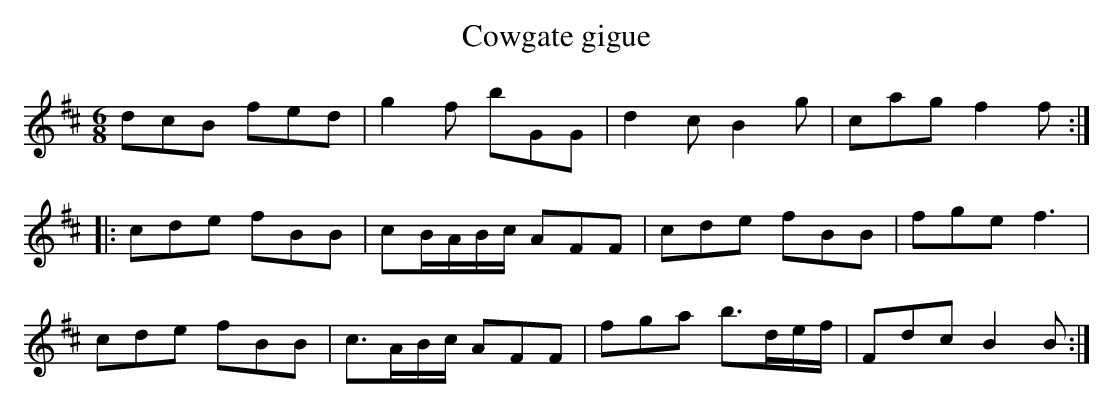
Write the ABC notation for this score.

X:1
T:Cowgate gigue
M:6/8
L:1/8
K:Bmin
V:1
  dcB fed|g2f       bGG|d2c B2g      |cag f2f:|
|:cde fBB|cB/A/B/c/ AFF|cde fBB      |fge f3  |
  cde fBB|c3/A/B/c/ AFF|fga b3/d/e/f/|Fdc B2B:|
